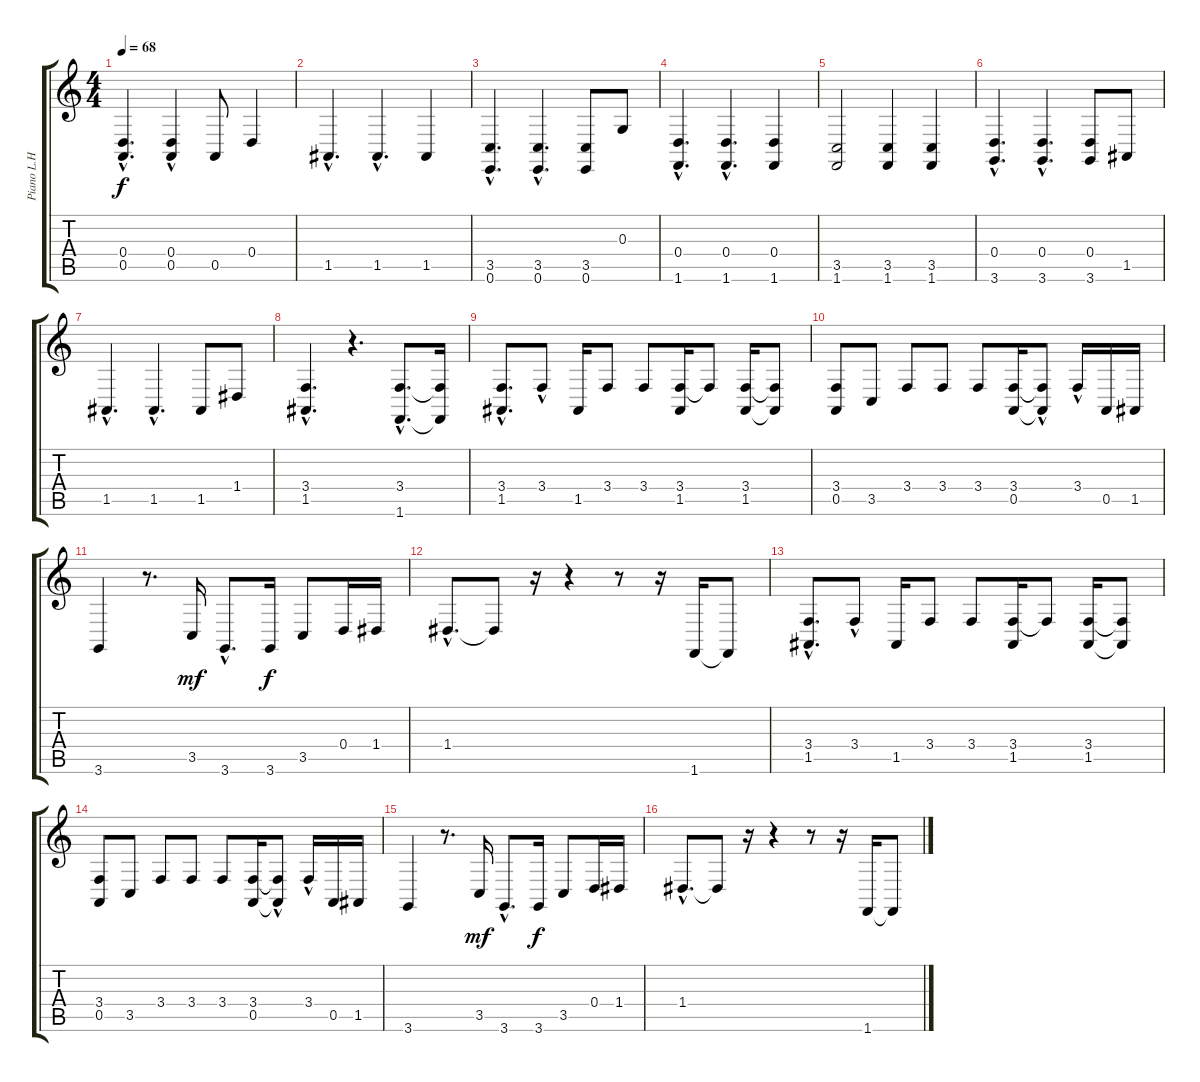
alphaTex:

\track ("Piano L.H" "Piano L.H") {instrument acousticgrandpiano}
\staff {score tabs}
\tuning (E4 B3 G3 D3 A2 E2) {hide}
\ts (4 4)
\tempo 68
\clef g2
\ks c
(0.4{hac} 0.5{hac}).4{d dy f} (0.4{hac} 0.5).4 0.5.8 0.4.4 |
1.5{hac}.4{d} 1.5{hac}.4{d} 1.5.4 |
(3.5{hac} 0.6{hac}).4{d} (3.5{hac} 0.6{hac}).4{d} (3.5 0.6).8 0.3.8 |
(0.4{hac} 1.6{hac}).4{d} (0.4{hac} 1.6{hac}).4{d} (0.4 1.6).4 |
(3.5 1.6).2 (3.5 1.6).4 (3.5 1.6).4 |
(0.4{hac} 3.6{hac}).4{d} (0.4{hac} 3.6{hac}).4{d} (0.4 3.6).8 1.5.8 |
1.5{hac}.4{d} 1.5{hac}.4{d} 1.5.8 1.4.8 |
(3.4{hac} 1.5{hac}).4{d} r.4{d} (3.4{hac} 1.6{hac}).8{d} (3.4{t} 1.6{t}).16 |
(3.4{hac} 1.5).8{d} 3.4{hac}.8 1.5.16 3.4.8 3.4.8 (3.4 1.5).16 3.4{t}.8 (3.4 1.5).16 (3.4{t} 1.5{t}).8 |
(3.4 0.5).8 3.5.8 3.4.8 3.4.8 3.4.8 (3.4 0.5).16 (3.4{t} 0.5{hac t}).8 3.4{hac}.16 0.5.16 1.5.16 |
3.6.4 r.8{d} 3.5.16{dy mf} 3.6{hac}.8{d} 3.6.16{dy f} 3.5.8 0.4.16 1.4.16 |
1.4{hac}.8{d} 1.4{t}.8 r.16 r.4 r.8 r.16 1.6.16 1.6{t}.8 |
(3.4{hac} 1.5).8{d} 3.4{hac}.8 1.5.16 3.4.8 3.4.8 (3.4 1.5).16 3.4{t}.8 (3.4 1.5).16 (3.4{t} 1.5{t}).8 |
(3.4 0.5).8 3.5.8 3.4.8 3.4.8 3.4.8 (3.4 0.5).16 (3.4{t} 0.5{hac t}).8 3.4{hac}.16 0.5.16 1.5.16 |
3.6.4 r.8{d} 3.5.16{dy mf} 3.6{hac}.8{d} 3.6.16{dy f} 3.5.8 0.4.16 1.4.16 |
1.4{hac}.8{d} 1.4{t}.8 r.16 r.4 r.8 r.16 1.6.16 1.6{t}.8
